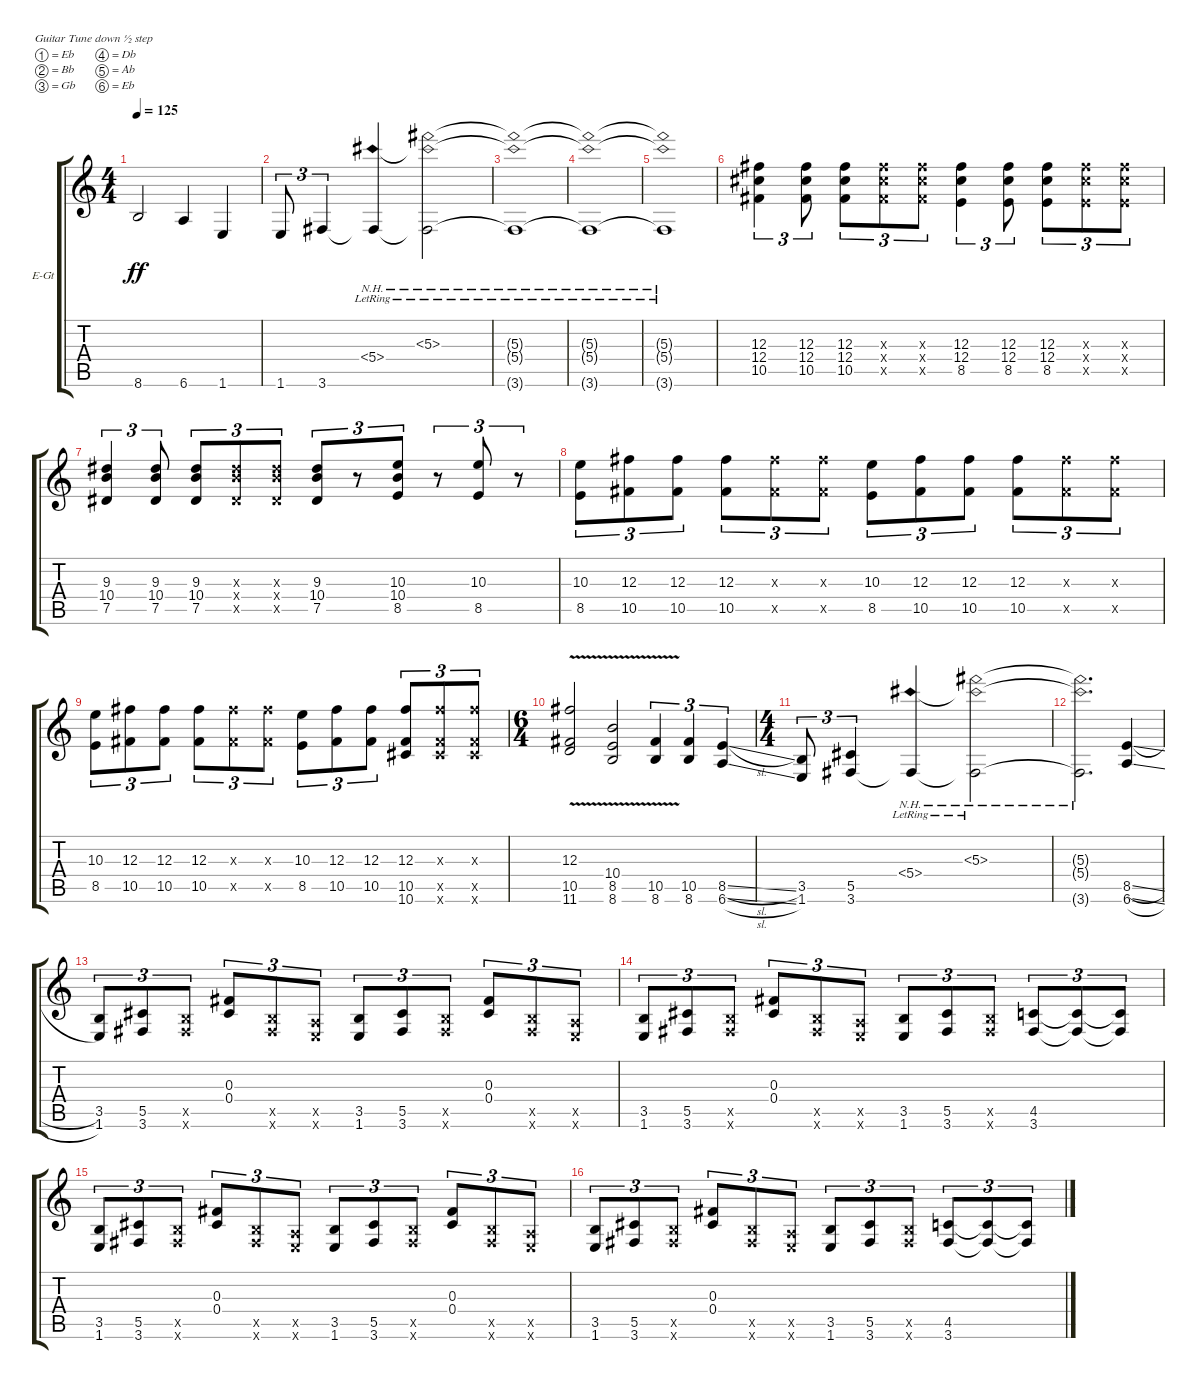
\defaultSystemsLayout 4
\bracketExtendMode groupsimilarinstruments
\firstSystemTrackNameOrientation horizontal
\otherSystemsTrackNameOrientation horizontal
\track ("Electric Guitar (Drive)" "E-Gt") {instrument overdrivenguitar}
\staff {score tabs}
\tuning (Eb4 Bb3 Gb3 Db3 Ab2 Eb2)
\ts (4 4)
\tempo 125
\clef g2
\ks c
8.6.2{dy ff} 6.6.4 1.6.4 |
1.6.8{tu (3 2)} 3.6.4{tu (3 2)} (3.6{t} 5.4{nh lr}).4 (5.3{nh lr} 3.6{t} 5.4{nh lr t}).2 |
(3.6{t} 5.3{nh lr t} 5.4{nh lr t}).1 |
(3.6{t} 5.3{nh lr t} 5.4{nh lr t}).1 |
(3.6{t} 5.3{nh lr t} 5.4{nh lr t}).1 |
(10.5 12.4 12.3).4{tu (3 2)} (10.5 12.4 12.3).8{tu (3 2)} (10.5 12.3 12.4).8{tu (3 2)} (10.5{x} 12.3{x} 12.4{x}).8{tu (3 2)} (10.5{x} 12.3{x} 12.4{x}).8{tu (3 2)} (8.5 12.4 12.3).4{tu (3 2)} (8.5 12.4 12.3).8{tu (3 2)} (8.5 12.3 12.4).8{tu (3 2)} (8.5{x} 12.3{x} 12.4{x}).8{tu (3 2)} (8.5{x} 12.3{x} 12.4{x}).8{tu (3 2)} |
(7.5 10.4 9.3).4{tu (3 2)} (7.5 10.4 9.3).8{tu (3 2)} (7.5 9.3 10.4).8{tu (3 2)} (7.5{x} 9.3{x} 10.4{x}).8{tu (3 2)} (7.5{x} 9.3{x} 10.4{x}).8{tu (3 2)} (7.5 10.4 9.3).8{tu (3 2)} r.8{tu (3 2)} (8.5 10.4 10.3).8{tu (3 2)} r.8{tu (3 2)} (8.5 10.3).8{tu (3 2)} r.8{tu (3 2)} |
(8.5 10.3).8{tu (3 2)} (10.5 12.3).8{tu (3 2)} (10.5 12.3).8{tu (3 2)} (10.5 12.3).8{tu (3 2)} (10.5{x} 12.3{x}).8{tu (3 2)} (10.5{x} 12.3{x}).8{tu (3 2)} (8.5 10.3).8{tu (3 2)} (10.5 12.3).8{tu (3 2)} (10.5 12.3).8{tu (3 2)} (10.5 12.3).8{tu (3 2)} (10.5{x} 12.3{x}).8{tu (3 2)} (10.5{x} 12.3{x}).8{tu (3 2)} |
(8.5 10.3).8{tu (3 2)} (10.5 12.3).8{tu (3 2)} (10.5 12.3).8{tu (3 2)} (10.5 12.3).8{tu (3 2)} (10.5{x} 12.3{x}).8{tu (3 2)} (10.5{x} 12.3{x}).8{tu (3 2)} (8.5 10.3).8{tu (3 2)} (10.5 12.3).8{tu (3 2)} (10.5 12.3).8{tu (3 2)} (10.5 12.3 10.6).8{tu (3 2)} (10.5{x} 12.3{x} 10.6{x}).8{tu (3 2)} (10.5{x} 12.3{x} 10.6{x}).8{tu (3 2)} |
\ts (6 4)
(10.5 12.3 11.6{v}).2 (8.6{v} 8.5 10.4).2 (8.6{v} 10.5).4{tu (3 2)} (8.6 10.5).4{tu (3 2)} (6.6{sl} 8.5{sl}).4{tu (3 2)} |
\ts (4 4)
(1.6 3.5).8{tu (3 2)} (3.6 5.5).4{tu (3 2)} (3.6{t} 5.4{nh lr}).4 (5.3{nh lr} 3.6{t} 5.4{nh lr t}).2 |
(3.6{t} 5.3{nh t} 5.4{nh t}).2{d} (6.6{sl} 8.5{sl}).4 |
(1.6 3.5).8{tu (3 2)} (3.6 5.5).8{tu (3 2)} (3.6{x} 3.5{x}).8{tu (3 2)} (0.4 0.3).8{tu (3 2)} (3.6{x} 3.5{x}).8{tu (3 2)} (1.6{x} 1.5{x}).8{tu (3 2)} (1.6 3.5).8{tu (3 2)} (3.6 5.5).8{tu (3 2)} (3.6{x} 3.5{x}).8{tu (3 2)} (0.4 0.3).8{tu (3 2)} (3.6{x} 3.5{x}).8{tu (3 2)} (1.6{x} 1.5{x}).8{tu (3 2)} |
(1.6 3.5).8{tu (3 2)} (3.6 5.5).8{tu (3 2)} (3.6{x} 3.5{x}).8{tu (3 2)} (0.4 0.3).8{tu (3 2)} (3.6{x} 3.5{x}).8{tu (3 2)} (1.6{x} 1.5{x}).8{tu (3 2)} (1.6 3.5).8{tu (3 2)} (3.6 5.5).8{tu (3 2)} (3.6{x} 3.5{x}).8{tu (3 2)} (3.6 4.5).8{tu (3 2)} (3.6{t} 4.5{t}).8{tu (3 2)} (3.6{t} 4.5{t}).8{tu (3 2)} |
(1.6 3.5).8{tu (3 2)} (3.6 5.5).8{tu (3 2)} (3.6{x} 3.5{x}).8{tu (3 2)} (0.4 0.3).8{tu (3 2)} (3.6{x} 3.5{x}).8{tu (3 2)} (1.6{x} 1.5{x}).8{tu (3 2)} (1.6 3.5).8{tu (3 2)} (3.6 5.5).8{tu (3 2)} (3.6{x} 3.5{x}).8{tu (3 2)} (0.4 0.3).8{tu (3 2)} (3.6{x} 3.5{x}).8{tu (3 2)} (1.6{x} 1.5{x}).8{tu (3 2)} |
(1.6 3.5).8{tu (3 2)} (3.6 5.5).8{tu (3 2)} (3.6{x} 3.5{x}).8{tu (3 2)} (0.4 0.3).8{tu (3 2)} (3.6{x} 3.5{x}).8{tu (3 2)} (1.6{x} 1.5{x}).8{tu (3 2)} (1.6 3.5).8{tu (3 2)} (3.6 5.5).8{tu (3 2)} (3.6{x} 3.5{x}).8{tu (3 2)} (3.6 4.5).8{tu (3 2)} (3.6{t} 4.5{t}).8{tu (3 2)} (3.6{t} 4.5{t}).8{tu (3 2)}
